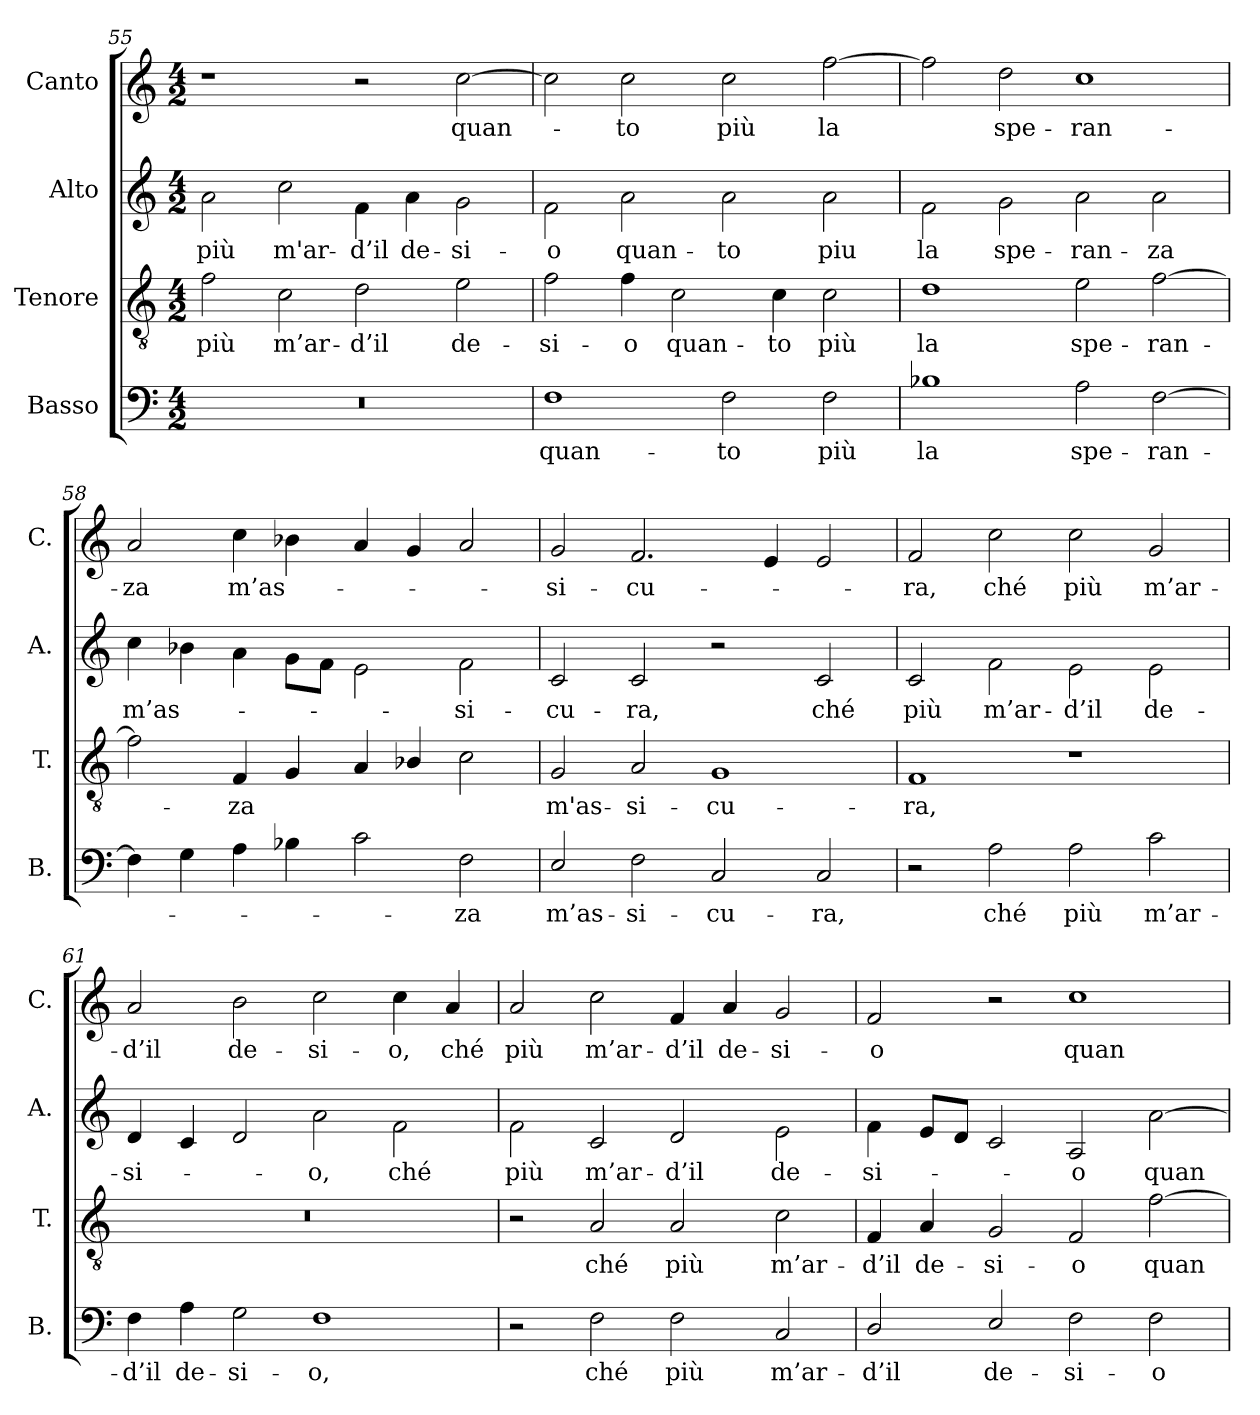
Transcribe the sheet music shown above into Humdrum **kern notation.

**kern	**text	**kern	**text	**kern	**text	**kern	**text
*part4	*part4	*part3	*part3	*part2	*part2	*part1	*part1
*staff4	*staff4	*staff3	*staff3	*staff2	*staff2	*staff1	*staff1
*I"Basso	*	*I"Tenore	*	*I"Alto	*	*I"Canto	*
*I'B.	*	*I'T.	*	*I'A.	*	*I'C.	*
*clefF4	*	*clefGv2	*	*clefG2	*	*clefG2	*
*k[]	*	*k[]	*	*k[]	*	*k[]	*
*M4/2	*	*M4/2	*	*M4/2	*	*M4/2	*
=55	=55	=55	=55	=55	=55	=55	=55
0r	.	2f\	più	2a\	più	1r	.
.	.	2c\	m’ar-	2cc\	-m'ar-	.	.
.	.	2d\	-d’il	4f\	-d’il	2r	.
.	.	.	.	4a\	de-	.	.
.	.	2e\	de-	2g\	-si-	[2cc\	quan-
=56	=56	=56	=56	=56	=56	=56	=56
1F	quan-	2f\	-si-	2f\	-o	2cc\]	.
.	.	4f\	-o	2a\	quan-	2cc\	-to
.	.	2c\	quan-	.	.	.	.
2F\	-to	.	.	2a\	-to	2cc\	più
.	.	4c\	-to	.	.	.	.
2F\	più	2c\	più	2a\	piu	[2ff\	la
!!LO:LB:g=z
=57	=57	=57	=57	=57	=57	=57	=57
1B-X	la	1d	la	2f\	la	2ff\]	.
.	.	.	.	2g\	spe-	2dd\	spe-
2A\	spe-	2e\	spe-	2a\	-ran-	1cc	-ran-
[2F\	-ran-	[2f\	-ran-	2a\	-za	.	.
=58	=58	=58	=58	=58	=58	=58	=58
4F\]	.	2f\]	.	4cc\	m’as-	2a/	-za
4G\	.	.	.	4b-X\	.	.	.
4A\	.	4F/	-za	4a\	.	4cc\	m’as-
4B-X\	.	4G/	.	8g\L	.	4b-X\	.
.	.	.	.	8f\J	.	.	.
2c\	.	4A/	.	2e\	.	4a/	.
.	.	4B-X/	.	.	.	4g/	.
2F\	-za	2c\	.	2f\	-si-	2a/	.
=59	=59	=59	=59	=59	=59	=59	=59
2E/	m’as-	2G/	m'as-	2c/	-cu-	2g/	-si-
2F\	-si-	2A/	-si-	2c/	-ra,	2.f/	cu-
2C/	-cu-	1G	-cu-	2r	.	.	.
.	.	.	.	.	.	4e/	.
2C/	-ra,	.	.	2c/	ché	2e/	.
=60	=60	=60	=60	=60	=60	=60	=60
2r	.	1F	-ra,	2c/	più	2f/	ra,
2A\	ché	.	.	2f\	m’ar-	2cc\	ché
2A\	più	1r	.	2e\	-d’il	2cc\	più
2c\	m’ar-	.	.	2e\	de-	2g/	m’ar-
!!LO:PB:g=z
=61	=61	=61	=61	=61	=61	=61	=61
4F\	-d’il	0r	.	4d/	-si-	2a/	-d’il
4A\	de-	.	.	4c/	.	.	.
2G\	-si-	.	.	2d/	.	2b\	de-
1F	o,	.	.	2a\	-o,	2cc\	-si-
.	.	.	.	2f\	ché	4cc\	-o,
.	.	.	.	.	.	4a/	ché
=62	=62	=62	=62	=62	=62	=62	=62
2r	.	2r	.	2f\	più	2a/	più
2F\	ché	2A/	ché	2c/	m’ar-	2cc\	m’ar-
2F\	più	2A/	più	2d/	-d’il	4f/	-d’il
.	.	.	.	.	.	4a/	de-
2C/	m’ar-	2c\	m’ar-	2e\	de-	2g/	-si-
=63	=63	=63	=63	=63	=63	=63	=63
2D/	-d’il	4F/	-d’il	4f\	-si-	2f/	-o
.	.	4A/	-de-	8e/L	.	.	.
.	.	.	.	8d/J	.	.	.
2E/	de-	2G/	-si-	2c/	.	2r	.
2F\	-si-	2F/	-o	2A/	-o	1cc	quan-
2F\	-o	[2f\	quan-	[2a\	quan-	.	.
=	=	=	=	=	=	=	=
*-	*-	*-	*-	*-	*-	*-	*-
